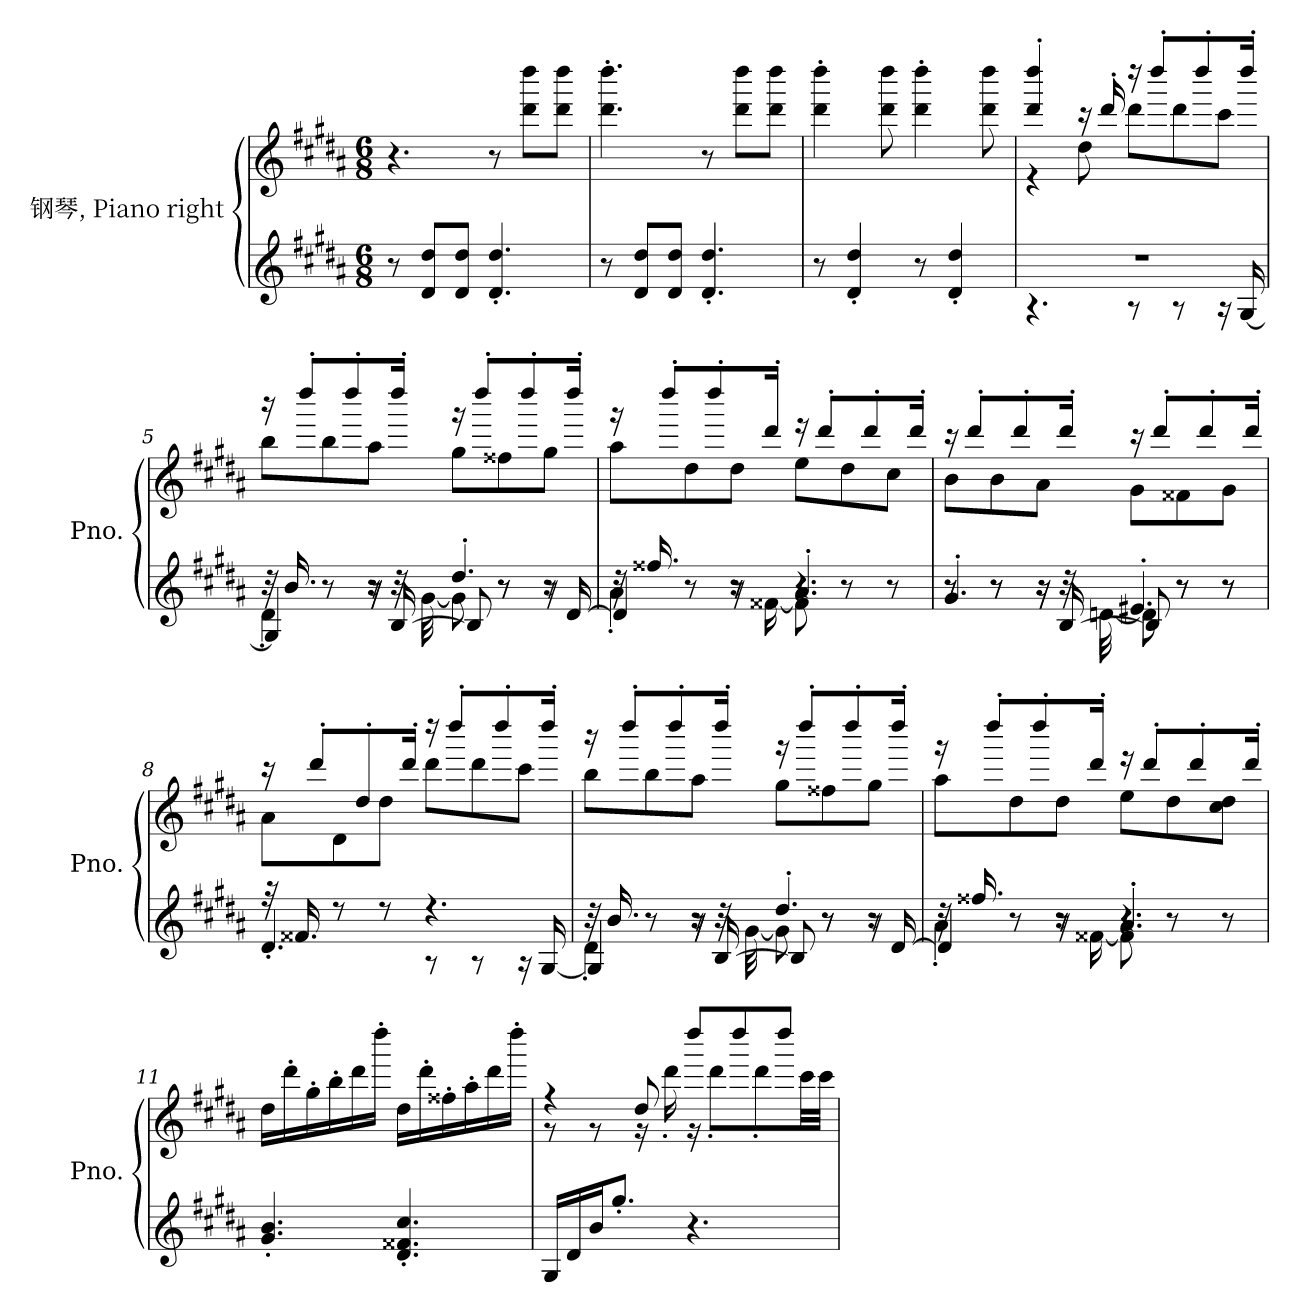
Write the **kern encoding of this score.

**kern	**kern
*part1	*part1
*staff2	*staff1
*I"钢琴, Piano right	*
*I'Pno.	*
*clefG2	*clefG2
*k[f#c#g#d#a#]	*k[f#c#g#d#a#]
*M6/8	*M6/8
*MM80	*MM80
=1	=1
8r	4.r
8d#/ 8dd#/L	.
8d#/ 8dd#/J	.
4.d#/' 4.dd#/'	8r
*	*MM77
.	8ddd#\ 8dddd#\L
.	8ddd#\ 8dddd#\J
=2	=2
8r	4.ddd#\' 4.dddd#\'
8d#/ 8dd#/L	.
8d#/ 8dd#/J	.
4.d#/' 4.dd#/'	8r
.	8ddd#\ 8dddd#\L
.	8ddd#\ 8dddd#\J
=3	=3
8r	4ddd#\' 4dddd#\'
4d#/' 4dd#/'	.
*	*MM80
.	8ddd#\ 8dddd#\
*	*MM77
8r	4ddd#\' 4dddd#\'
4d#/' 4dd#/'	.
*	*MM52
.	8ddd#\ 8dddd#\
=4	=4
*^	*^
2.r	4.r	4ddd#/' 4dddd#/'	4r
*	*	*MM97	*
.	.	16r	8dd#\
.	.	16ddd#'/	.
*	*	*MM100	*
.	8r	16r	8ddd#\L
.	.	8dddd#'/L	.
.	8r	.	8ddd#\
.	.	8dddd#'/	.
.	16r	.	8ccc#\J
.	[16G#/	16dddd#'/Jk	.
!!LO:LB:g=z	!!
=5	=5	=5	=5
*	*^	*	*
32r	4d#'\	4G#/]	16r	8bb\L
16.b/	.	.	.	.
.	.	.	8dddd#'/L	.
8r	.	.	.	8bb\
.	.	.	8dddd#'/	.
*	*	*	*MM97	*
8r	16r	16r	.	8aa#\J
.	32r	[16B/	16dddd#'/Jk	.
.	[32g#\	.	.	.
*	*	*	*MM100	*
4.dd#'/	8g#\]	8B/]	16r	8gg#\L
.	.	.	8dddd#'/L	.
.	8r	8r	.	8ff##X\
.	.	.	8dddd#'/	.
.	8r	16r	.	8gg#\J
.	.	[16d#/	16dddd#'/Jk	.
=6	=6	=6	=6	=6
32r	4a#'\	4d#/]	16r	8aa#\L
16.ff##X/	.	.	.	.
.	.	.	8dddd#'/L	.
8r	.	.	.	8dd#\
.	.	.	8dddd#'/	.
*	*	*	*MM97	*
8r	16r	8r	.	8dd#\J
.	[16f##X\	.	16ddd#'/Jk	.
*	*	*	*MM100	*
4.a#'/	8f##\]	4.r	16r	8ee\L
.	.	.	8ddd#'/L	.
.	8r	.	.	8dd#\
.	.	.	8ddd#'/	.
.	8r	.	.	8cc#\J
.	.	.	16ddd#'/Jk	.
!!LO:LB:g=z	!!
=7	=7	=7	=7	=7
4.g#'/	8r	8r	16r	8b\L
.	.	.	8ddd#'/L	.
.	8r	8r	.	8b\
.	.	.	8ddd#'/	.
*	*	*	*MM97	*
.	16r	16r	.	8a#\J
.	32r	[16B/	16ddd#'/Jk	.
.	[32dn\	.	.	.
*	*	*	*MM100	*
4.e#X'/	8d\]	8B/]	16r	8g#\L
.	.	.	8ddd#'/L	.
.	8r	8r	.	8f##X\
.	.	.	8ddd#'/	.
.	8r	8r	.	8g#\J
.	.	.	16ddd#'/Jk	.
*v	*v	*v	*	*
=8	=8	=8
*	*MM95	*
*^	*	*
32r	4.d#'/	16r	8a#\L
16.f##X/	.	.	.
.	.	8ddd#'/L	.
*	*	*MM92	*
8r	.	.	8d#\
.	.	8dd#'/	.
*	*	*MM97	*
8r	.	.	8dd#\J
.	.	16ddd#'/Jk	.
4.r	8r	16r	8ddd#\L
*	*	*MM98	*
.	.	8dddd#'/L	.
*	*	*MM99	*
.	8r	.	8ddd#\
.	.	8dddd#'/	.
*	*	*MM100	*
.	16r	.	8ccc#\J
.	[16G#/	16dddd#'/Jk	.
!!LO:LB:g=z	!!
=9	=9	=9	=9
*	*^	*	*
32r	4d#'\	4G#/]	16r	8bb\L
16.b/	.	.	.	.
.	.	.	8dddd#'/L	.
8r	.	.	.	8bb\
.	.	.	8dddd#'/	.
*	*	*	*MM97	*
8r	16r	16r	.	8aa#\J
.	32r	[16B/	16dddd#'/Jk	.
.	[32g#\	.	.	.
*	*	*	*MM99	*
4.dd#'/	8g#\]	8B/]	16r	8gg#\L
.	.	.	8dddd#'/L	.
.	8r	8r	.	8ff##X\
.	.	.	8dddd#'/	.
.	8r	16r	.	8gg#\J
.	.	[16d#/	16dddd#'/Jk	.
=10	=10	=10	=10	=10
32r	4a#'\	4d#/]	16r	8aa#\L
16.ff##X/	.	.	.	.
.	.	.	8dddd#'/L	.
8r	.	.	.	8dd#\
.	.	.	8dddd#'/	.
*	*	*	*MM96	*
8r	16r	8r	.	8dd#\J
.	[16f##X\	.	16ddd#'/Jk	.
*	*	*	*MM99	*
4.a#'/	8f##\]	4.r	16r	8ee\L
.	.	.	8ddd#'/L	.
.	8r	.	.	8dd#\
.	.	.	8ddd#'/	.
.	8r	.	.	8cc#\ 8dd#\J
*	*	*	*MM96	*
.	.	.	16ddd#'/Jk	.
*v	*v	*v	*	*
*	*v	*v
!!LO:LB:g=z
=11	=11
*	*MM100
4.g#/' 4.b/'	16dd#\LL
.	16ddd#'\
.	16gg#'\
.	16bb'\
.	16ddd#\
*	*MM96
.	16dddd#'\JJ
*	*MM99
4.d#/' 4.f##X/' 4.cc#/'	16dd#\LL
.	16ddd#'\
.	16ff##X'\
.	16aa#'\
.	16ddd#\
.	16dddd#'\JJ
=12	=12
*	*^
16G#/LL	4r	8r
16d#/	.	.
16b/J	.	8r
8.gg#'/J	.	.
.	8dd#/	16r
.	.	16ddd#'\
4.r	8dddd#/L	16r
*	*MM98	*
.	.	8ddd#'\L
*	*MM99	*
.	8dddd#/	.
.	.	8ddd#'\
*	*MM100	*
.	8dddd#/J	.
.	.	32ccc#\LL
.	.	32ccc#\JJJ
*	*v	*v
=	=
*-	*-
